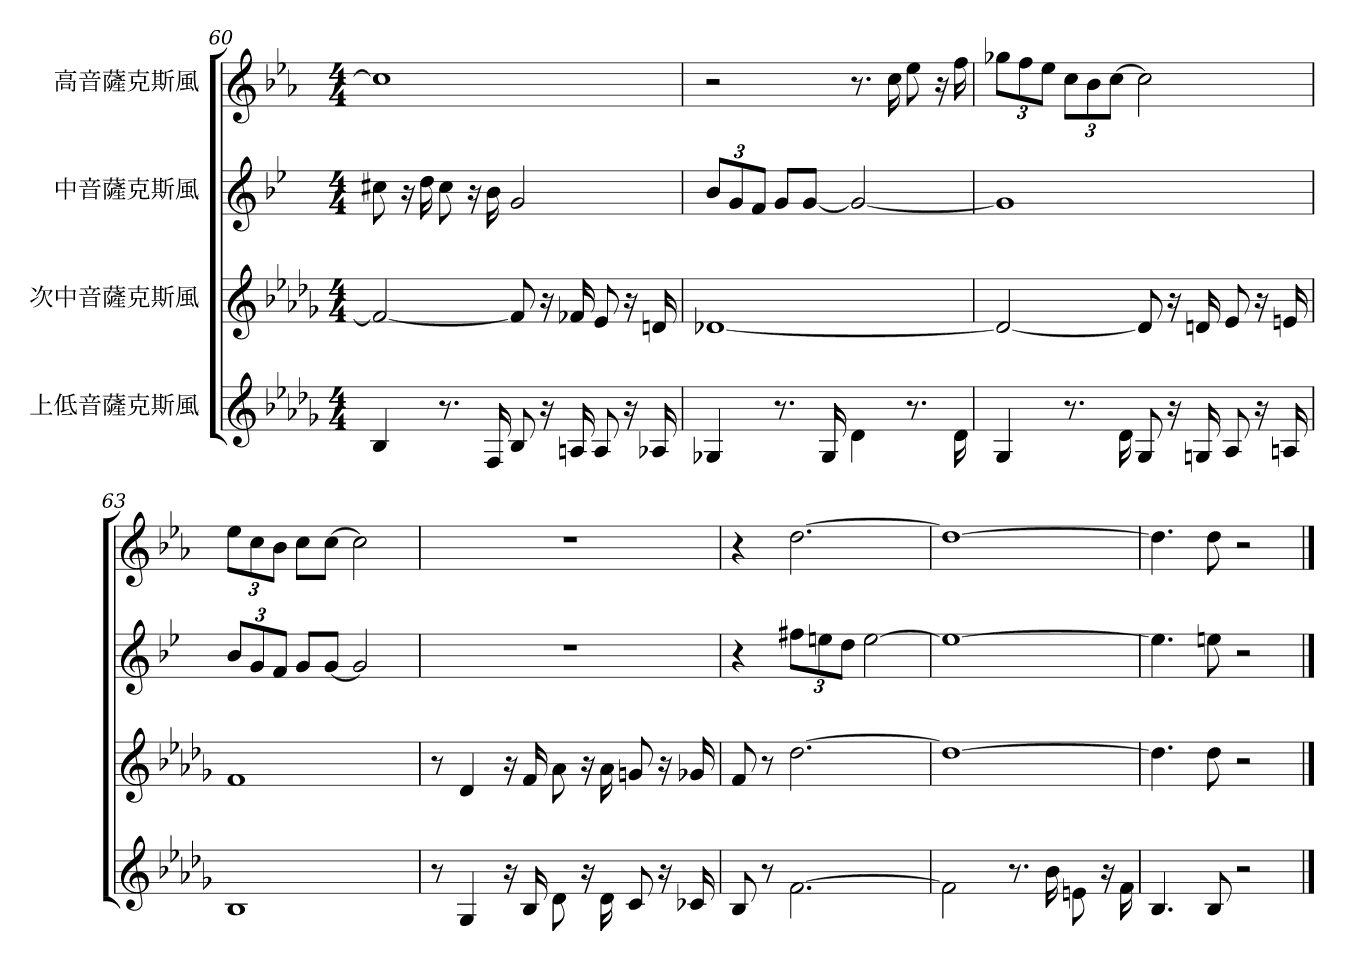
**kern	**kern	**kern	**kern
*part4	*part3	*part2	*part1
*staff4	*staff3	*staff2	*staff1
*I"上低音薩克斯風	*I"次中音薩克斯風	*I"中音薩克斯風	*I"高音薩克斯風
*clefG2	*clefG2	*clefG2	*clefG2
*ITrd12c21	*ITrd8c14	*ITrd5c9	*ITrd1c2
*k[b-e-a-d-g-]	*k[b-e-a-d-g-]	*k[b-e-a-d-g-]	*k[b-e-a-d-g-]
*M4/4	*M4/4	*M4/4	*M4/4
=60	=60	=60	=60
4BB-/	2F/_	8en\	1b-]
.	.	16r	.
.	.	16f\	.
8.r	.	8e\	.
.	.	16r	.
16FF/	.	16d-\	.
8BB-/	8F/]	2B-/	.
16r	16r	.	.
16AAn/	16F-X/	.	.
8AA/	8E-/	.	.
16r	16r	.	.
16AA-X/	16Dn/	.	.
!!LO:LB:g=z
=61	=61	=61	=61
*	*	*Xbrackettup	*
4GG-X/	[1D-X	12d-/L	2r
.	.	12B-/	.
.	.	12A-/J	.
8.r	.	8B-/L	.
.	.	[8B-/J	.
16GG-/	.	.	.
4D-\	.	2B-/_	8.r
.	.	.	16b-\
8.r	.	.	8dd-\
.	.	.	16r
16D-\	.	.	16ee-\
=62	=62	=62	=62
*	*	*	*Xbrackettup
4GG-/	2D-/_	1B-]	12ff-X\L
.	.	.	12ee-\
.	.	.	12dd-\J
8.r	.	.	12b-\L
.	.	.	12a-\
.	.	.	[12b-\J
16D-\	.	.	.
8GG-/	8D-/]	.	2b-\]
16r	16r	.	.
16GGn/	16Dn/	.	.
8AA-/	8E-/	.	.
16r	16r	.	.
16AAn/	16En/	.	.
=63	=63	=63	=63
1BB-	1F	12d-/L	12dd-\L
.	.	12B-/	12b-\
.	.	12A-/J	12a-\J
.	.	8B-/L	8b-\L
.	.	[8B-/J	[8b-\J
.	.	2B-/]	2b-\]
=64	=64	=64	=64
8r	8r	1r	1r
4GG-/	4D-/	.	.
16r	16r	.	.
16BB-/	16F/	.	.
8D-\	8A-\	.	.
16r	16r	.	.
16D-\	16A-\	.	.
8C/	8Gn/	.	.
16r	16r	.	.
16C-X/	16G-X/	.	.
!!LO:PB:g=z
=65	=65	=65	=65
8BB-/	8F/	4r	4r
8r	8r	.	.
[2.F\	[2.d-\	12an\L	[2.cc\
.	.	12gn\	.
.	.	12f\J	.
.	.	[2g\	.
=66	=66	=66	=66
2F\]	1d-_	1g_	1cc_
8.r	.	.	.
16B-\	.	.	.
8En\	.	.	.
16r	.	.	.
16F\	.	.	.
=67	=67	=67	=67
4.BB-/	4.d-\]	4.g\]	4.cc\]
8BB-/	8d-\	8gn\	8cc\
2r	2r	2r	2r
==	==	==	==
*-	*-	*-	*-
